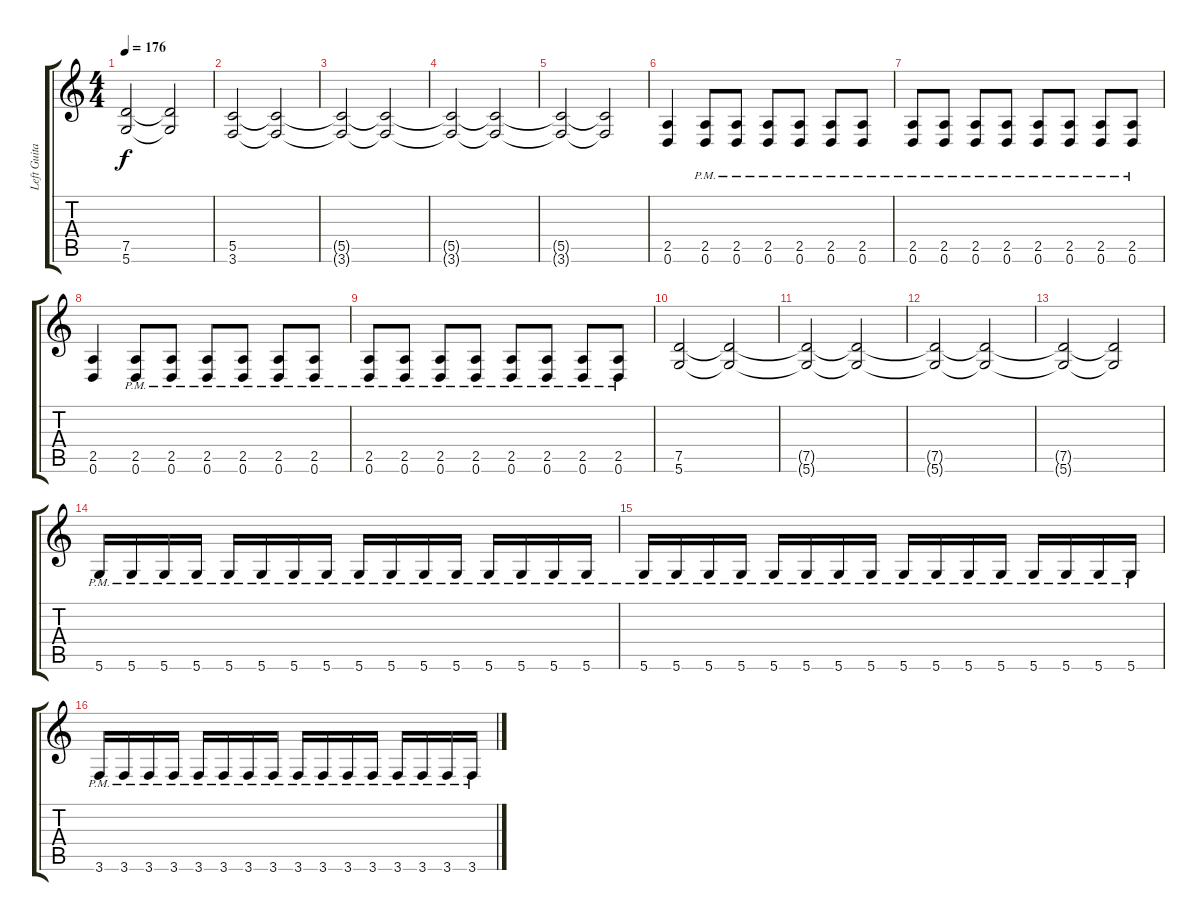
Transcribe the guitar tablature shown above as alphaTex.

\track ("Left Guitar" "Left Guita") {instrument distortionguitar}
\staff {score tabs}
\tuning (D4 A3 F3 C3 G2 D2) {hide}
\ts (4 4)
\tempo 176
\clef g2
\ks c
(7.5{t} 5.6{t}).2{dy f} (7.5{t} 5.6{t}).2 |
(5.5 3.6).2 (5.5{t} 3.6{t}).2 |
(5.5{t} 3.6{t}).2 (5.5{t} 3.6{t}).2 |
(5.5{t} 3.6{t}).2 (5.5{t} 3.6{t}).2 |
(5.5{t} 3.6{t}).2 (5.5{t} 3.6{t}).2 |
(2.5 0.6).4 (2.5{pm} 0.6{pm}).8 (2.5{pm} 0.6{pm}).8 (2.5{pm} 0.6{pm}).8 (2.5{pm} 0.6{pm}).8 (2.5{pm} 0.6{pm}).8 (2.5{pm} 0.6{pm}).8 |
(2.5{pm} 0.6{pm}).8 (2.5{pm} 0.6{pm}).8 (2.5{pm} 0.6{pm}).8 (2.5{pm} 0.6{pm}).8 (2.5{pm} 0.6{pm}).8 (2.5{pm} 0.6{pm}).8 (2.5{pm} 0.6{pm}).8 (2.5{pm} 0.6{pm}).8 |
(2.5 0.6).4 (2.5{pm} 0.6{pm}).8 (2.5{pm} 0.6{pm}).8 (2.5{pm} 0.6{pm}).8 (2.5{pm} 0.6{pm}).8 (2.5{pm} 0.6{pm}).8 (2.5{pm} 0.6{pm}).8 |
(2.5{pm} 0.6{pm}).8 (2.5{pm} 0.6{pm}).8 (2.5{pm} 0.6{pm}).8 (2.5{pm} 0.6{pm}).8 (2.5{pm} 0.6{pm}).8 (2.5{pm} 0.6{pm}).8 (2.5{pm} 0.6{pm}).8 (2.5{pm} 0.6{pm}).8 |
(7.5 5.6).2 (7.5{t} 5.6{t}).2 |
(7.5{t} 5.6{t}).2 (7.5{t} 5.6{t}).2 |
(7.5{t} 5.6{t}).2 (7.5{t} 5.6{t}).2 |
(7.5{t} 5.6{t}).2 (7.5{t} 5.6{t}).2 |
5.6{pm}.16 5.6{pm}.16 5.6{pm}.16 5.6{pm}.16 5.6{pm}.16 5.6{pm}.16 5.6{pm}.16 5.6{pm}.16 5.6{pm}.16 5.6{pm}.16 5.6{pm}.16 5.6{pm}.16 5.6{pm}.16 5.6{pm}.16 5.6{pm}.16 5.6{pm}.16 |
5.6{pm}.16 5.6{pm}.16 5.6{pm}.16 5.6{pm}.16 5.6{pm}.16 5.6{pm}.16 5.6{pm}.16 5.6{pm}.16 5.6{pm}.16 5.6{pm}.16 5.6{pm}.16 5.6{pm}.16 5.6{pm}.16 5.6{pm}.16 5.6{pm}.16 5.6{pm}.16 |
3.6{pm}.16 3.6{pm}.16 3.6{pm}.16 3.6{pm}.16 3.6{pm}.16 3.6{pm}.16 3.6{pm}.16 3.6{pm}.16 3.6{pm}.16 3.6{pm}.16 3.6{pm}.16 3.6{pm}.16 3.6{pm}.16 3.6{pm}.16 3.6{pm}.16 3.6{pm}.16
